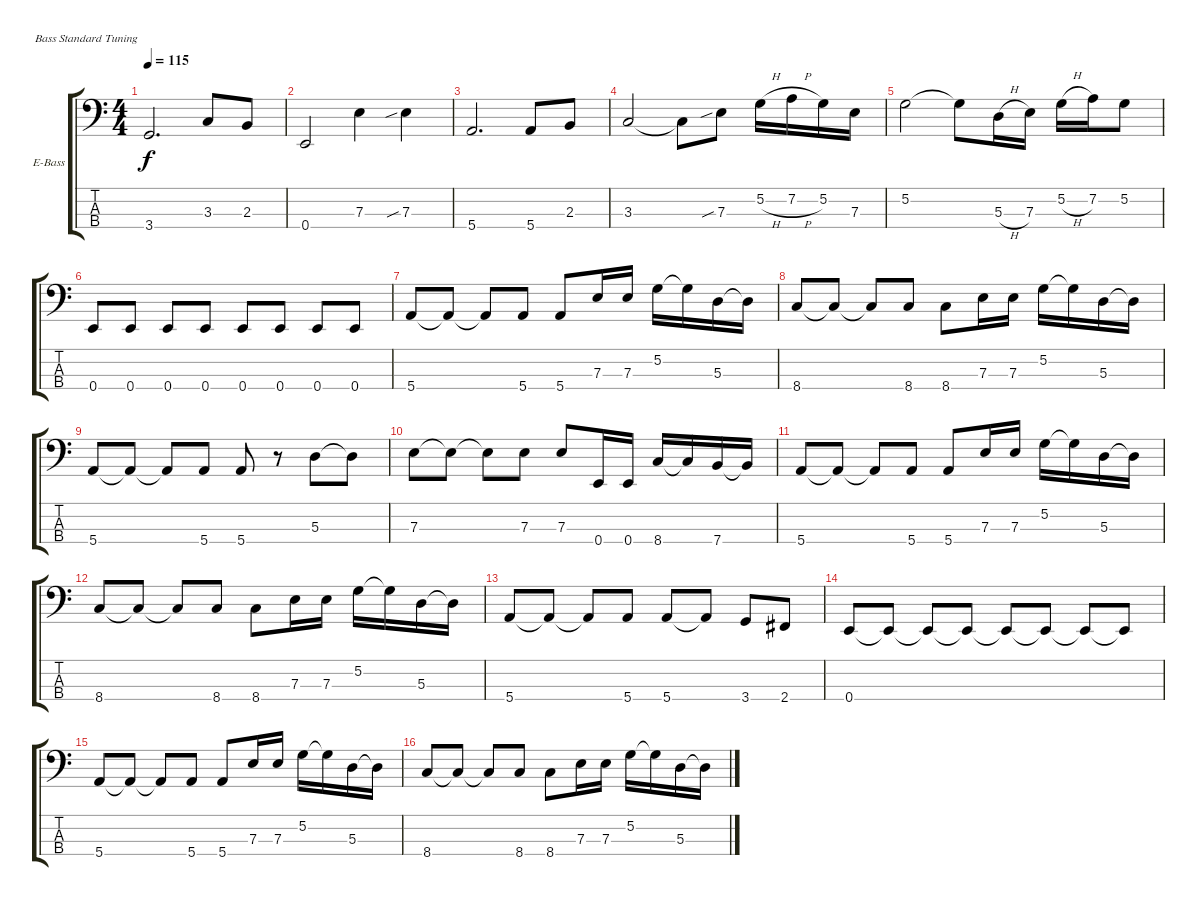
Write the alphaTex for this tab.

\defaultSystemsLayout 4
\bracketExtendMode groupsimilarinstruments
\firstSystemTrackNameOrientation horizontal
\otherSystemsTrackNameOrientation horizontal
\track ("Electric Bass" "E-Bass") {instrument electricbassfinger}
\staff {score tabs}
\tuning (G2 D2 A1 E1)
\ts (4 4)
\tempo 115
\clef f4
\ks c
3.4.2{d dy f} 3.3.8 2.3.8 |
0.4.2 7.3.4 7.3{sib}.4 |
5.4.2{d} 5.4.8 2.3.8 |
3.3.2 3.3{t}.8 7.3{sib}.8 5.2{h}.16 7.2{h}.16 5.2.16 7.3.16 |
5.2.2 5.2{t}.8 5.3{h}.16 7.3.16 5.2{h}.16 7.2.16 5.2.8 |
0.4.8 0.4.8 0.4.8 0.4.8 0.4.8 0.4.8 0.4.8 0.4.8 |
5.4.8 5.4{t}.8 5.4{t}.8 5.4.8 5.4.8 7.3.16 7.3.16 5.2.16 5.2{t}.16 5.3.16 5.3{t}.16 |
8.4.8 8.4{t}.8 8.4{t}.8 8.4.8 8.4.8 7.3.16 7.3.16 5.2.16 5.2{t}.16 5.3.16 5.3{t}.16 |
5.4.8 5.4{t}.8 5.4{t}.8 5.4.8 5.4.8 r.8 5.3.8 5.3{t}.8 |
7.3.8 7.3{t}.8 7.3{t}.8 7.3.8 7.3.8 0.4.16 0.4.16 8.4.16 8.4{t}.16 7.4.16 7.4{t}.16 |
5.4.8 5.4{t}.8 5.4{t}.8 5.4.8 5.4.8 7.3.16 7.3.16 5.2.16 5.2{t}.16 5.3.16 5.3{t}.16 |
8.4.8 8.4{t}.8 8.4{t}.8 8.4.8 8.4.8 7.3.16 7.3.16 5.2.16 5.2{t}.16 5.3.16 5.3{t}.16 |
5.4.8 5.4{t}.8 5.4{t}.8 5.4.8 5.4.8 5.4{t}.8 3.4.8 2.4.8 |
0.4.8 0.4{t}.8 0.4{t}.8 0.4{t}.8 0.4{t}.8 0.4{t}.8 0.4{t}.8 0.4{t}.8 |
5.4.8 5.4{t}.8 5.4{t}.8 5.4.8 5.4.8 7.3.16 7.3.16 5.2.16 5.2{t}.16 5.3.16 5.3{t}.16 |
8.4.8 8.4{t}.8 8.4{t}.8 8.4.8 8.4.8 7.3.16 7.3.16 5.2.16 5.2{t}.16 5.3.16 5.3{t}.16
